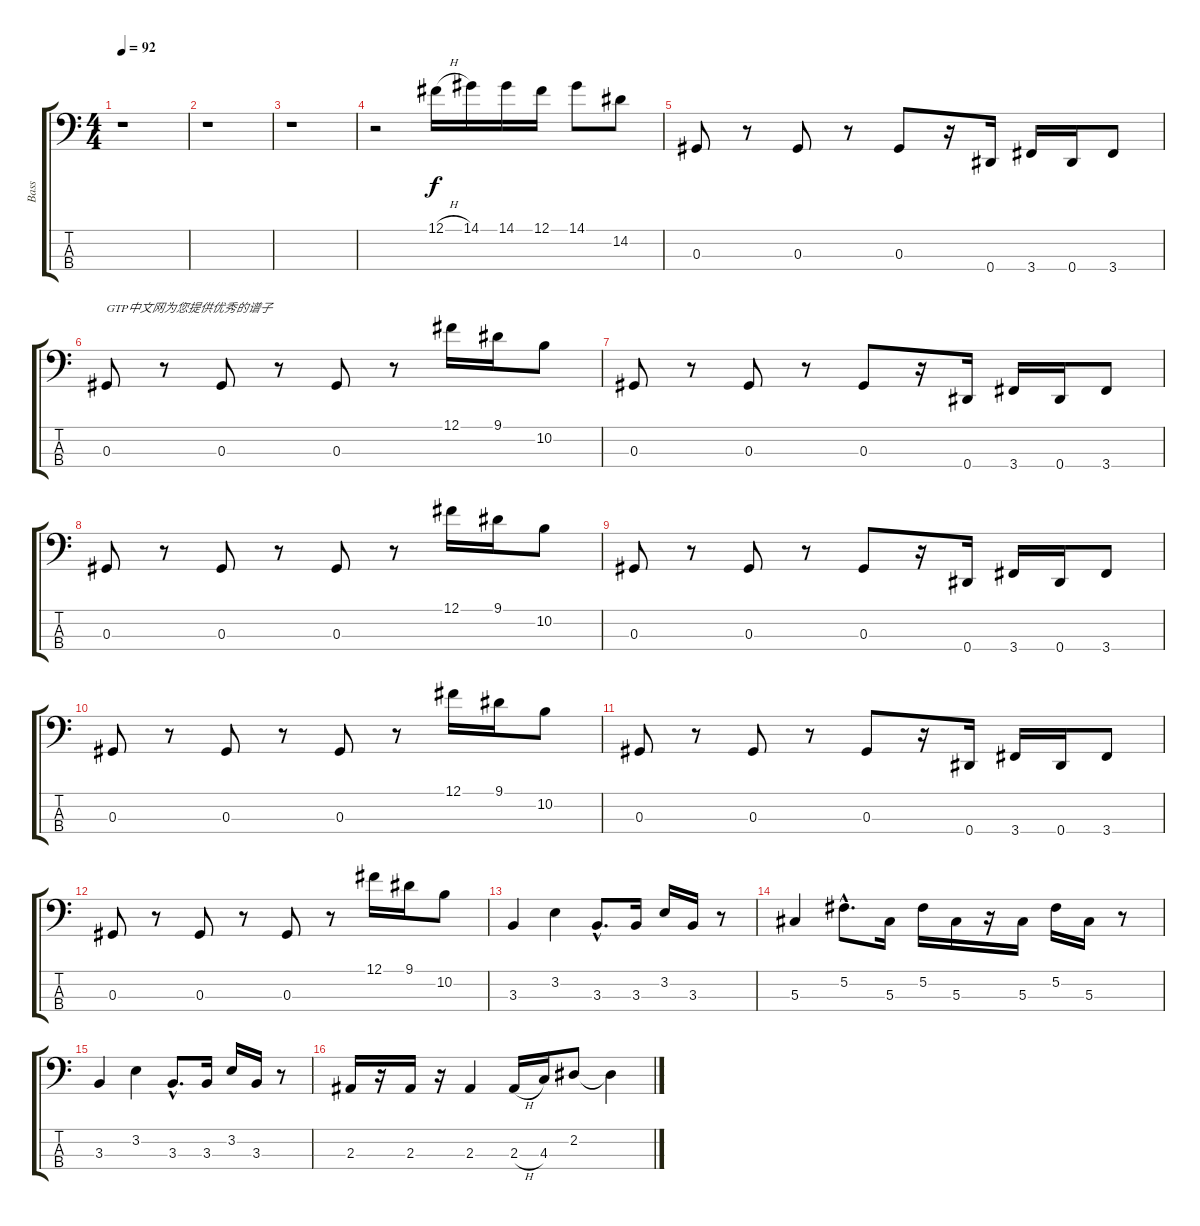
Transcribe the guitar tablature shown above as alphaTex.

\track ("Bass" "Bass") {instrument electricbasspick}
\staff {score tabs}
\tuning (Gb2 Db2 Ab1 Eb1) {hide}
\ts (4 4)
\tempo 92
\clef f4
\ks c
r.1{dy f instrument electricbasspick} |
r.1 |
r.1 |
r.2 12.1{h}.16 14.1.16 14.1.16 12.1.16 14.1.8 14.2.8 |
0.3.8 r.8 0.3.8 r.8 0.3.8 r.16 0.4.16 3.4.16 0.4.16 3.4.8 |
0.3.8{txt "GTP中文网为您提供优秀的谱子"} r.8 0.3.8 r.8 0.3.8 r.8 12.1.16 9.1.16 10.2.8 |
0.3.8 r.8 0.3.8 r.8 0.3.8 r.16 0.4.16 3.4.16 0.4.16 3.4.8 |
0.3.8 r.8 0.3.8 r.8 0.3.8 r.8 12.1.16 9.1.16 10.2.8 |
0.3.8 r.8 0.3.8 r.8 0.3.8 r.16 0.4.16 3.4.16 0.4.16 3.4.8 |
0.3.8 r.8 0.3.8 r.8 0.3.8 r.8 12.1.16 9.1.16 10.2.8 |
0.3.8 r.8 0.3.8 r.8 0.3.8 r.16 0.4.16 3.4.16 0.4.16 3.4.8 |
0.3.8 r.8 0.3.8 r.8 0.3.8 r.8 12.1.16 9.1.16 10.2.8 |
3.3.4 3.2.4 3.3{hac}.8{d} 3.3.16 3.2.16 3.3.16 r.8 |
5.3.4 5.2{hac}.8{d} 5.3.16 5.2.16 5.3.16 r.16 5.3.16 5.2.16 5.3.16 r.8 |
3.3.4 3.2.4 3.3{hac}.8{d} 3.3.16 3.2.16 3.3.16 r.8 |
2.3.16 r.16 2.3.16 r.16 2.3.4 2.3{h}.16 4.3.16 2.2.8 2.2{t}.4
